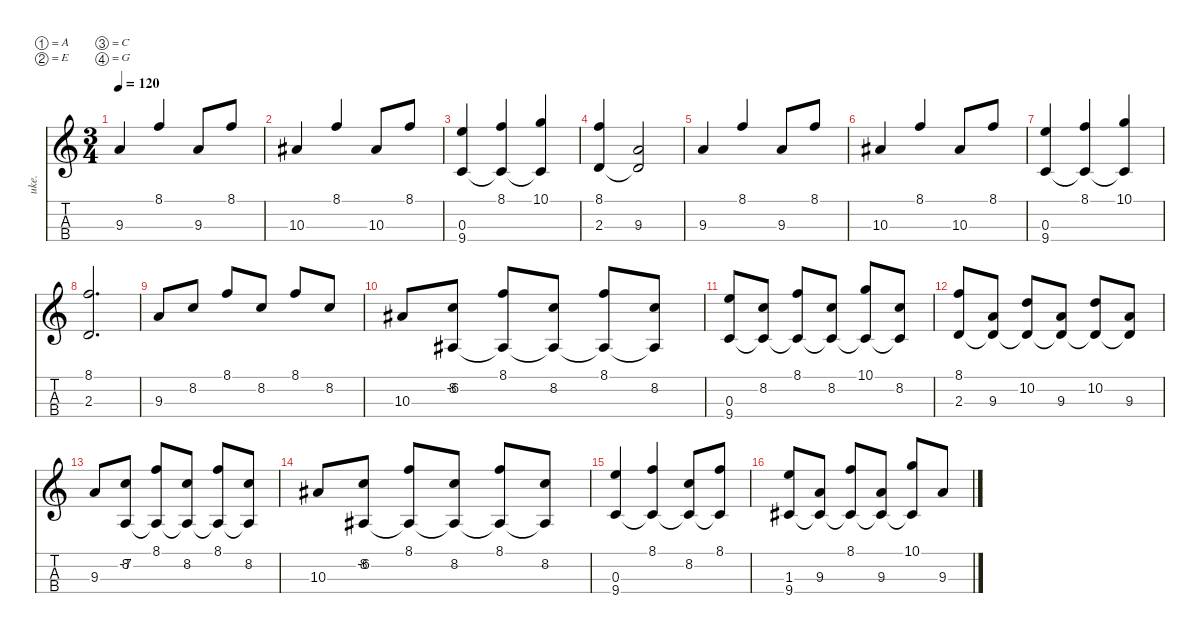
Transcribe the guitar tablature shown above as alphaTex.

\defaultSystemsLayout 4
\hideDynamics
\bracketExtendMode nobrackets
\otherSystemsTrackNameOrientation horizontal
\track ("Ukulele" "uke.") {instrument acousticguitarnylon}
\staff {score tabs}
\tuning (A4 E4 C4 G4)
\displaytranspose 0
\ts (3 4)
\tempo 120
\clef g2
\ks c
9.3.4{dy mf beam Up} 8.1.4{beam Up} 9.3.8{beam Up} 8.1.8{beam Up} |
10.3{acc #}.4{beam Up} 8.1.4{beam Up} 10.3{acc #}.8{beam Up} 8.1.8{beam Up} |
(0.3 9.4).4{beam Up} (8.1 0.3{t}).4{beam Up} (0.3{t} 10.1).4{beam Up} |
(2.3 8.1).4{beam Up} (9.3 2.3{t}).2{beam Up} |
9.3.4{beam Up} 8.1.4{beam Up} 9.3.8{beam Up} 8.1.8{beam Up} |
10.3{acc #}.4{beam Up} 8.1.4{beam Up} 10.3{acc #}.8{beam Up} 8.1.8{beam Up} |
(9.4 0.3).4{beam Up} (0.3{t} 8.1).4{beam Up} (0.3{t} 10.1).4{beam Up} |
(8.1 2.3).2{d beam Up} |
9.3.8{beam Up} 8.2.8{beam Up} 8.1.8{beam Up} 8.2.8{beam Up} 8.1.8{beam Up} 8.2.8{beam Up} |
10.3{acc #}.8{beam Up} (8.2 -6.2{acc #}).8{beam Up} (8.1 -6.2{t acc #}).8{beam Up} (8.2 -6.2{t acc #}).8{beam Up} (8.1 -6.2{t acc #}).8{beam Up} (8.2 -6.2{t acc #}).8{beam Up} |
(0.3 9.4).8{beam Up} (8.2 0.3{t}).8{beam Up} (8.1 0.3{t}).8{beam Up} (8.2 0.3{t}).8{beam Up} (10.1 0.3{t}).8{beam Up} (8.2 0.3{t}).8{beam Up} |
(2.3 8.1).8{beam Up} (9.3 2.3{t}).8{beam Up} (10.2 2.3{t}).8{beam Up} (9.3 2.3{t}).8{beam Up} (10.2 2.3{t}).8{beam Up} (9.3 2.3{t}).8{beam Up} |
9.3.8{beam Up} (8.2 -7.2).8{beam Up} (8.1 -7.2{t}).8{beam Up} (8.2 -7.2{t}).8{beam Up} (8.1 -7.2{t}).8{beam Up} (8.2 -7.2{t}).8{beam Up} |
10.3{acc #}.8{beam Up} (8.2 -6.2{acc #}).8{beam Up} (8.1 -6.2{t acc #}).8{beam Up} (8.2 -6.2{t acc #}).8{beam Up} (8.1 -6.2{t acc #}).8{beam Up} (8.2 -6.2{t acc #}).8{beam Up} |
(0.3 9.4).4{beam Up} (8.1 0.3{t}).4{beam Up} (8.2 0.3{t}).8{beam Up} (8.1 0.3{t}).8{beam Up} |
(9.4 1.3{acc #}).8{beam Up} (9.3 1.3{t acc #}).8{beam Up} (8.1 1.3{t acc #}).8{beam Up} (9.3 1.3{t acc #}).8{beam Up} (10.1 1.3{t acc #}).8{beam Up} 9.3.8{beam Up}
